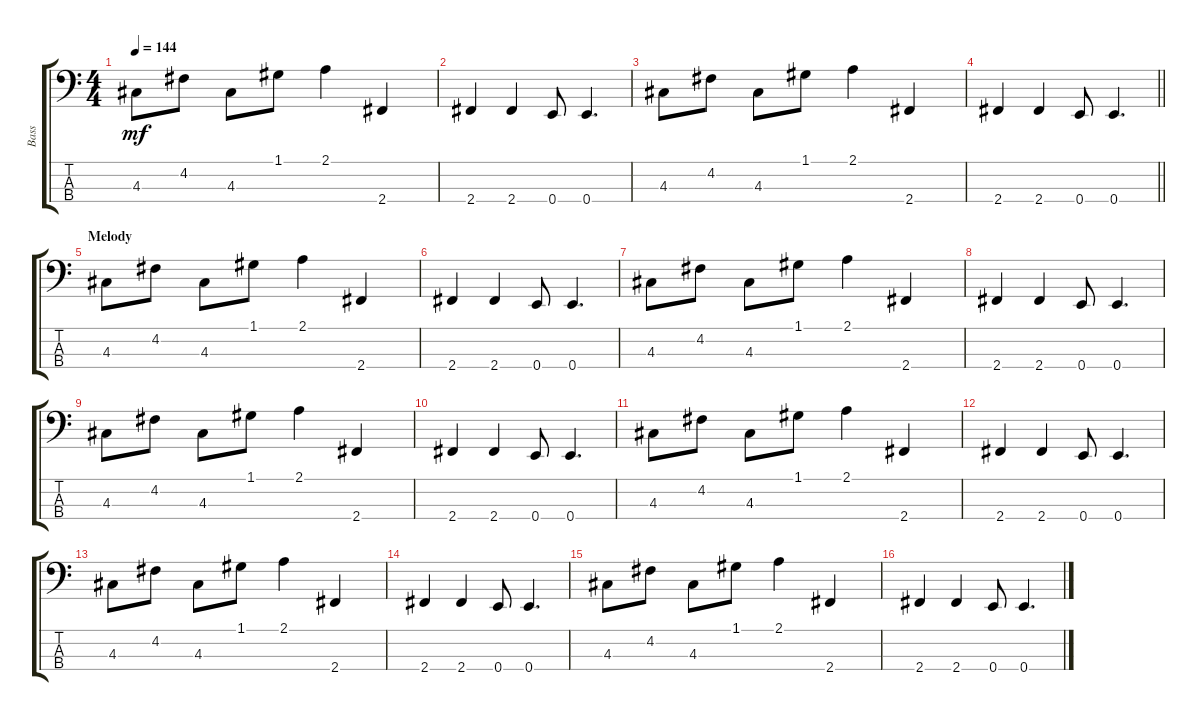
\track ("Bass" "Bass") {instrument electricbassfinger}
\staff {score tabs}
\tuning (G2 D2 A1 E1) {hide}
\ts (4 4)
\tempo 144
\clef f4
\ks c
4.3.8{dy mf} 4.2.8 4.3.8 1.1.8 2.1.4 2.4.4 |
2.4.4 2.4.4 0.4.8 0.4.4{d} |
4.3.8 4.2.8 4.3.8 1.1.8 2.1.4 2.4.4 |
\barLineRight lightlight
2.4.4 2.4.4 0.4.8 0.4.4{d} |
\section ("" "Melody")
4.3.8 4.2.8 4.3.8 1.1.8 2.1.4 2.4.4 |
2.4.4 2.4.4 0.4.8 0.4.4{d} |
4.3.8 4.2.8 4.3.8 1.1.8 2.1.4 2.4.4 |
2.4.4 2.4.4 0.4.8 0.4.4{d} |
4.3.8 4.2.8 4.3.8 1.1.8 2.1.4 2.4.4 |
2.4.4 2.4.4 0.4.8 0.4.4{d} |
4.3.8 4.2.8 4.3.8 1.1.8 2.1.4 2.4.4 |
2.4.4 2.4.4 0.4.8 0.4.4{d} |
4.3.8 4.2.8 4.3.8 1.1.8 2.1.4 2.4.4 |
2.4.4 2.4.4 0.4.8 0.4.4{d} |
4.3.8 4.2.8 4.3.8 1.1.8 2.1.4 2.4.4 |
2.4.4 2.4.4 0.4.8 0.4.4{d}
